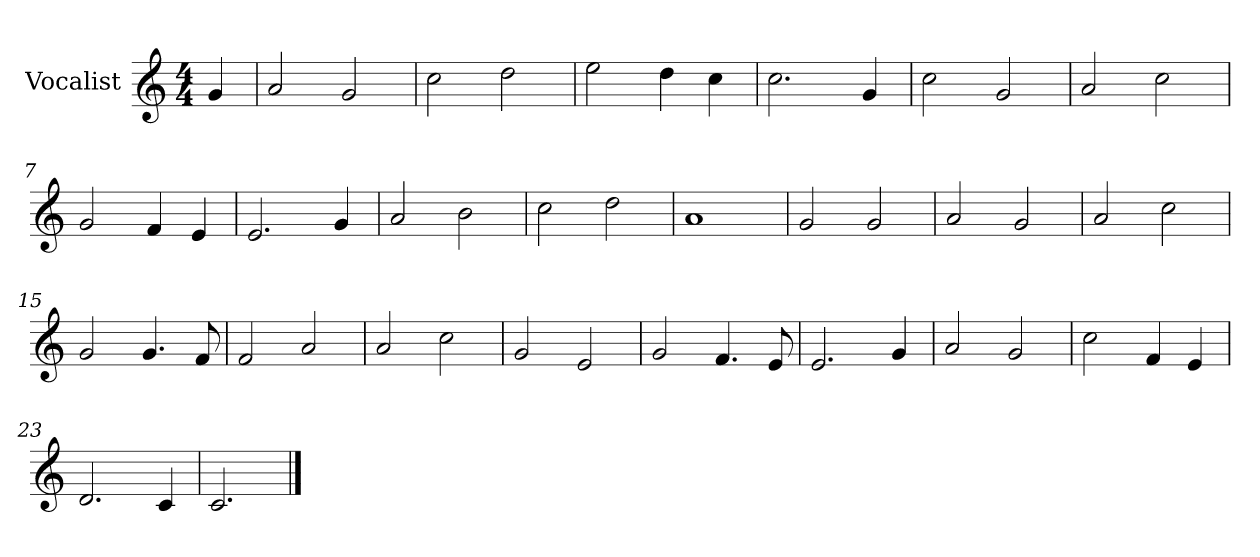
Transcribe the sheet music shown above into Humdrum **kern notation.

**kern
*part1
*staff1
*I"Vocalist
*k[]
*C:
*M4/4
=
4g
=1
2a
2g
=2
2cc
2dd
=3
2ee
4dd
4cc
=4
2.cc
4g
=5
2cc
2g
=6
2a
2cc
=7
2g
4f
4e
=8
2.e
4g
=9
2a
2b
=10
2cc
2dd
=11
1a
=12
2g
2g
=13
2a
2g
=14
2a
2cc
=15
2g
4.g
8f
=16
2f
2a
=17
2a
2cc
=18
2g
2e
=19
2g
4.f
8e
=20
2.e
4g
=21
2a
2g
=22
2cc
4f
4e
=23
2.d
4c
=24
2.c
==
*-
